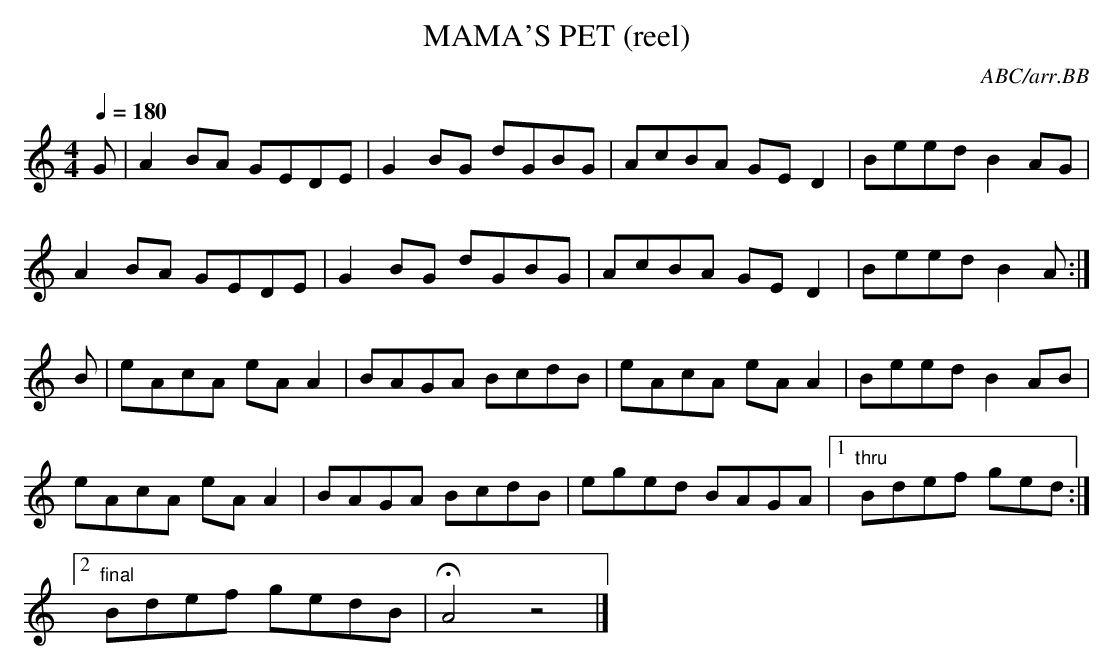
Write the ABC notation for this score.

X:1
T:MAMA'S PET (reel)
C:ABC/arr.BB
Q:1/4=180
L:1/8
M:4/4
K:Am
G|A2BA GEDE|G2BG dGBG|AcBA GED2|Beed B2AG|
A2BA GEDE|G2BG dGBG|AcBA GED2|Beed B2A :|
B|eAcA eA A2|BAGA BcdB|eAcA eA A2|Beed B2AB|
eAcA eA A2|BAGA BcdB|eged BAGA|1 "thru"Bdef ged:|
[2 "final"Bdef gedB|HA4z4|]
